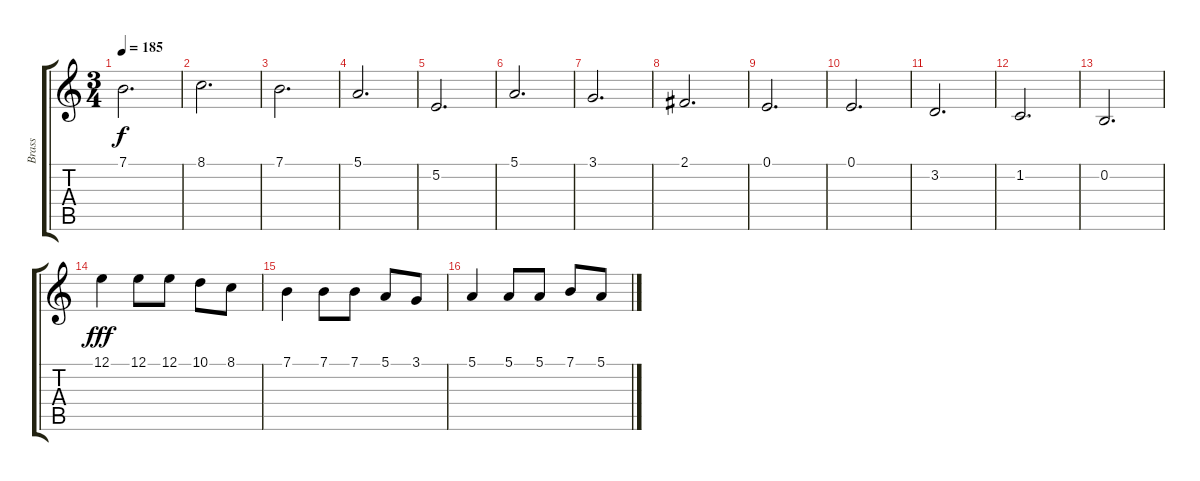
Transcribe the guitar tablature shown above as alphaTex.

\track ("Brass" "Brass") {instrument synthbrass2}
\staff {score tabs}
\tuning (E4 B3 G3 D3 A2 E2) {hide}
\ts (3 4)
\tempo 185
\clef g2
\ks c
7.1.2{d dy f} |
8.1.2{d} |
7.1.2{d} |
5.1.2{d} |
5.2.2{d} |
5.1.2{d} |
3.1.2{d} |
2.1.2{d} |
0.1.2{d} |
0.1.2{d} |
3.2.2{d} |
1.2.2{d} |
0.2.2{d} |
12.1.4{dy fff} 12.1.8 12.1.8 10.1.8 8.1.8 |
7.1.4 7.1.8 7.1.8 5.1.8 3.1.8 |
5.1.4 5.1.8 5.1.8 7.1.8 5.1.8
